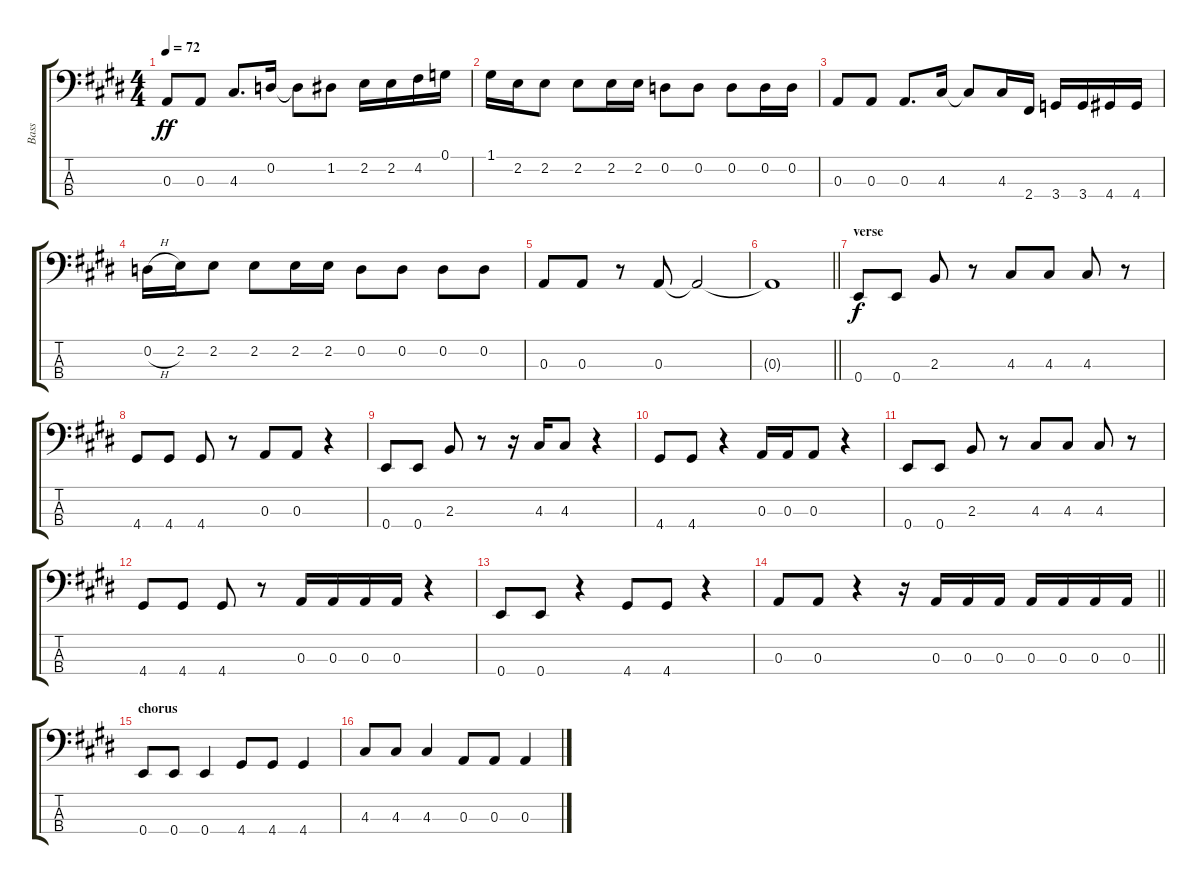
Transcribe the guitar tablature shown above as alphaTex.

\track ("Bass" "Bass") {instrument electricbassfinger}
\staff {score tabs}
\tuning (G2 D2 A1 E1) {hide}
\ts (4 4)
\tempo 72
\clef f4
\ks e
0.3.8{dy ff} 0.3.8 4.3.8{d} 0.2.16 0.2{t}.8 1.2.8 2.2.16 2.2.16 4.2.16 0.1.16 |
1.1.16 2.2.16 2.2.8 2.2.8 2.2.16 2.2.16 0.2.8 0.2.8 0.2.8 0.2.16 0.2.16 |
0.3.8 0.3.8 0.3.8{d} 4.3.16 4.3{t}.8 4.3.16 2.4.16 3.4.16 3.4.16 4.4.16 4.4.16 |
0.2{h}.16 2.2.16 2.2.8 2.2.8 2.2.16 2.2.16 0.2.8 0.2.8 0.2.8 0.2.8 |
0.3.8 0.3.8 r.8 0.3.8 0.3{t}.2 |
\barLineRight lightlight
0.3{t}.1 |
\section ("" "verse")
0.4.8{dy f} 0.4.8 2.3.8 r.8 4.3.8 4.3.8 4.3.8 r.8 |
4.4.8 4.4.8 4.4.8 r.8 0.3.8 0.3.8 r.4 |
0.4.8 0.4.8 2.3.8 r.8 r.16 4.3.16 4.3.8 r.4 |
4.4.8 4.4.8 r.4 0.3.16 0.3.16 0.3.8 r.4 |
0.4.8 0.4.8 2.3.8 r.8 4.3.8 4.3.8 4.3.8 r.8 |
4.4.8 4.4.8 4.4.8 r.8 0.3.16 0.3.16 0.3.16 0.3.16 r.4 |
0.4.8 0.4.8 r.4 4.4.8 4.4.8 r.4 |
\barLineRight lightlight
0.3.8 0.3.8 r.4 r.16 0.3.16 0.3.16 0.3.16 0.3.16 0.3.16 0.3.16 0.3.16 |
\section ("" "chorus")
0.4.8 0.4.8 0.4.4 4.4.8 4.4.8 4.4.4 |
4.3.8 4.3.8 4.3.4 0.3.8 0.3.8 0.3.4
